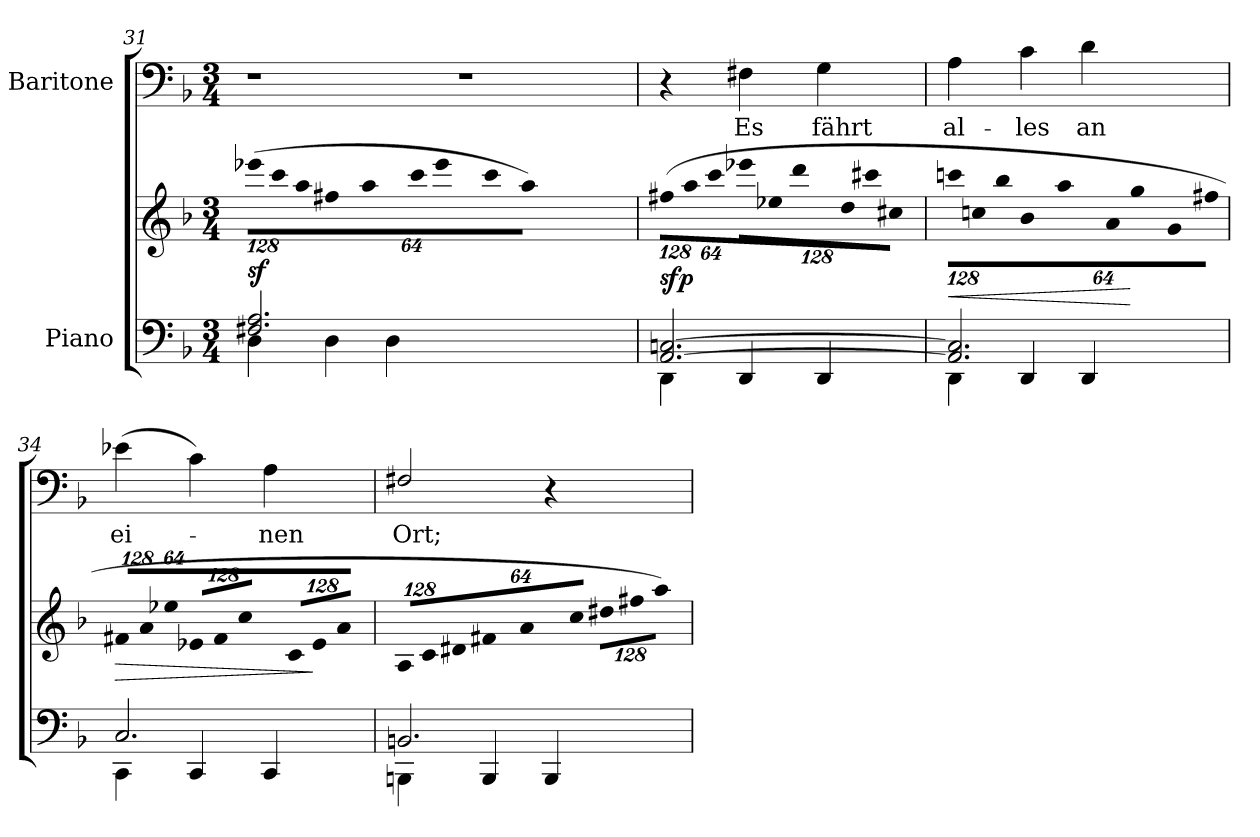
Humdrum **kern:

**kern	**kern	**dynam	**kern	**text
*part2	*part2	*part2	*part1	*part1
*staff3	*staff2	*staff2/3	*staff1	*staff1
*I"Piano	*	*	*I"Baritone	*
!!LO:PB:g=z
*clefF4	*clefG2	*	*clefF4	*
*k[b-]	*k[b-]	*	*k[b-]	*
*F:	*F:	*	*F:	*
*M3/4	*M3/4	*	*M3/4	*
=31	=31	=31	=31	=31
*^	*	*	*	*
*	*	*Xbrackettup	*	*	*
!	!	!LO:N:vis=8	!	!LO:N:vis=1	!
2.F#Xi/ 2.Ai	4Di\	(1024%85eee-Xi\L	sf	2.r	.
!	!	!LO:N:vis=8	!	!	!
.	.	1024%85ccci\	.	.	.
!	!	!LO:N:vis=8	!	!	!
.	.	512%43aai\	.	.	.
!	!	!LO:N:vis=8	!	!	!
.	4Di\	1024%85ff#Xi\	.	.	.
!	!	!LO:N:vis=8	!	!	!
.	.	1024%85aai\	.	.	.
!	!	!LO:N:vis=8	!	!	!
.	.	512%43ccci\	.	.	.
!	!	!LO:N:vis=8	!	!	!
.	4Di\	1024%85eee-i\	.	.	.
!	!	!LO:N:vis=8	!	!	!
.	.	1024%85ccci\	.	.	.
!	!	!LO:N:vis=8	!	!	!
.	.	512%43aai\J)	.	.	.
!	!	!	!	!LO:N:vis=1	!
2.ryy	2.ryy	2.ryy	.	2.r	.
=32	=32	=32	=32	=32	=32
!	!	!LO:N:vis=8	!	!	!
[2.AAi/ [2.Cni	4DDi\	(1024%85ff#Xi\L	sfp	4r	.
!	!	!LO:N:vis=8	!	!	!
.	.	1024%85aai\	.	.	.
!	!	!LO:N:vis=8	!	!	!
.	.	512%43ccci\J	.	.	.
!	!	!LO:N:vis=8	!	!	!
!	!	!	!	!	!LO:LY:b:color=#000000
.	4DDi/	1024%85eee-Xi\L	.	4F#Xi\	Es
!	!	!LO:N:vis=8	!	!	!
.	.	1024%85ee-Xi\	.	.	.
!	!	!LO:N:vis=8	!	!	!
.	.	512%43dddi\	.	.	.
!	!	!LO:N:vis=8	!	!	!
!	!	!	!	!	!LO:LY:b:color=#000000
.	4DDi/	1024%85ddi\	.	4Gi\	fährt
!	!	!LO:N:vis=8	!	!	!
.	.	1024%85ccc#Xi\	.	.	.
!	!	!LO:N:vis=8	!	!	!
.	.	512%43cc#Xi\J	.	.	.
=33	=33	=33	=33	=33	=33
!	!	!LO:N:vis=8	!LO:HP:b	!	!
!	!	!	!	!	!LO:LY:b:color=#000000
2.AAi/] 2.Ci]	4DDi\	1024%85cccni\L	<	4Ai\	al-
!	!	!LO:N:vis=8	!	!	!
.	.	1024%85ccni\	.	.	.
!	!	!LO:N:vis=8	!	!	!
.	.	512%43bb-i\	.	.	.
!	!	!LO:N:vis=8	!	!	!
!	!	!	!	!	!LO:LY:b:color=#000000
.	4DDi/	1024%85b-i\	.	4ci\	-les
!	!	!LO:N:vis=8	!	!	!
.	.	1024%85aai\	.	.	.
!	!	!LO:N:vis=8	!	!	!
.	.	512%43ai\	.	.	.
!	!	!LO:N:vis=8	!	!	!
!	!	!	!	!	!LO:LY:b:color=#000000
.	4DDi/	1024%85ggi\	.	4di\	an
!	!	!LO:N:vis=8	!	!	!
.	.	1024%85gi\	.	.	.
!	!	!LO:N:vis=8	!	!	!
.	.	512%43ff#Xi\J	[	.	.
!!LO:LB:g=z
=34	=34	=34	=34	=34	=34
!	!	!LO:N:vis=8	!LO:HP:b	!	!
!	!	!	!	!	!LO:LY:b:color=#000000
2.Ci/	4CCi\	1024%85f#Xi/L	>	(4e-Xi\	ei-
!	!	!LO:N:vis=8	!	!	!
.	.	1024%85ai/	.	.	.
!	!	!LO:N:vis=8	!	!	!
.	.	512%43ee-Xi/J	.	.	.
!	!	!LO:N:vis=8	!	!	!
.	4CCi/	1024%85e-Xi/L	.	4ci\)	.
!	!	!LO:N:vis=8	!	!	!
.	.	1024%85f#i/	.	.	.
!	!	!LO:N:vis=8	!	!	!
.	.	512%43cci/J	.	.	.
!	!	!LO:N:vis=8	!	!	!
!	!	!	!	!	!LO:LY:b:color=#000000
.	4CCi/	1024%85ci/L	.	4Ai\	-nen
!	!	!LO:N:vis=8	!	!	!
.	.	1024%85e-i/	.	.	.
!	!	!LO:N:vis=8	!	!	!
.	.	512%43ai/J	]	.	.
=35	=35	=35	=35	=35	=35
!	!	!LO:N:vis=8	!	!	!
!	!	!	!	!	!LO:LY:b:color=#000000
2.BBni/	4BBBni\	1024%85Ai/L	.	2F#Xi/	Ort;
!	!	!LO:N:vis=8	!	!	!
.	.	1024%85ci/	.	.	.
!	!	!LO:N:vis=8	!	!	!
.	.	512%43d#Xi/	.	.	.
!	!	!LO:N:vis=8	!	!	!
.	4BBBi/	1024%85f#Xi/	.	.	.
!	!	!LO:N:vis=8	!	!	!
.	.	1024%85ai/	.	.	.
!	!	!LO:N:vis=8	!	!	!
.	.	512%43cci/J	.	.	.
!	!	!LO:N:vis=8	!	!	!
.	4BBBi/	1024%85dd#Xi\L	.	4r	.
!	!	!LO:N:vis=8	!	!	!
.	.	1024%85ff#Xi\	.	.	.
!	!	!LO:N:vis=8	!	!	!
.	.	512%43aai\J)	.	.	.
*v	*v	*	*	*	*
=	=	=	=	=
*-	*-	*-	*-	*-
